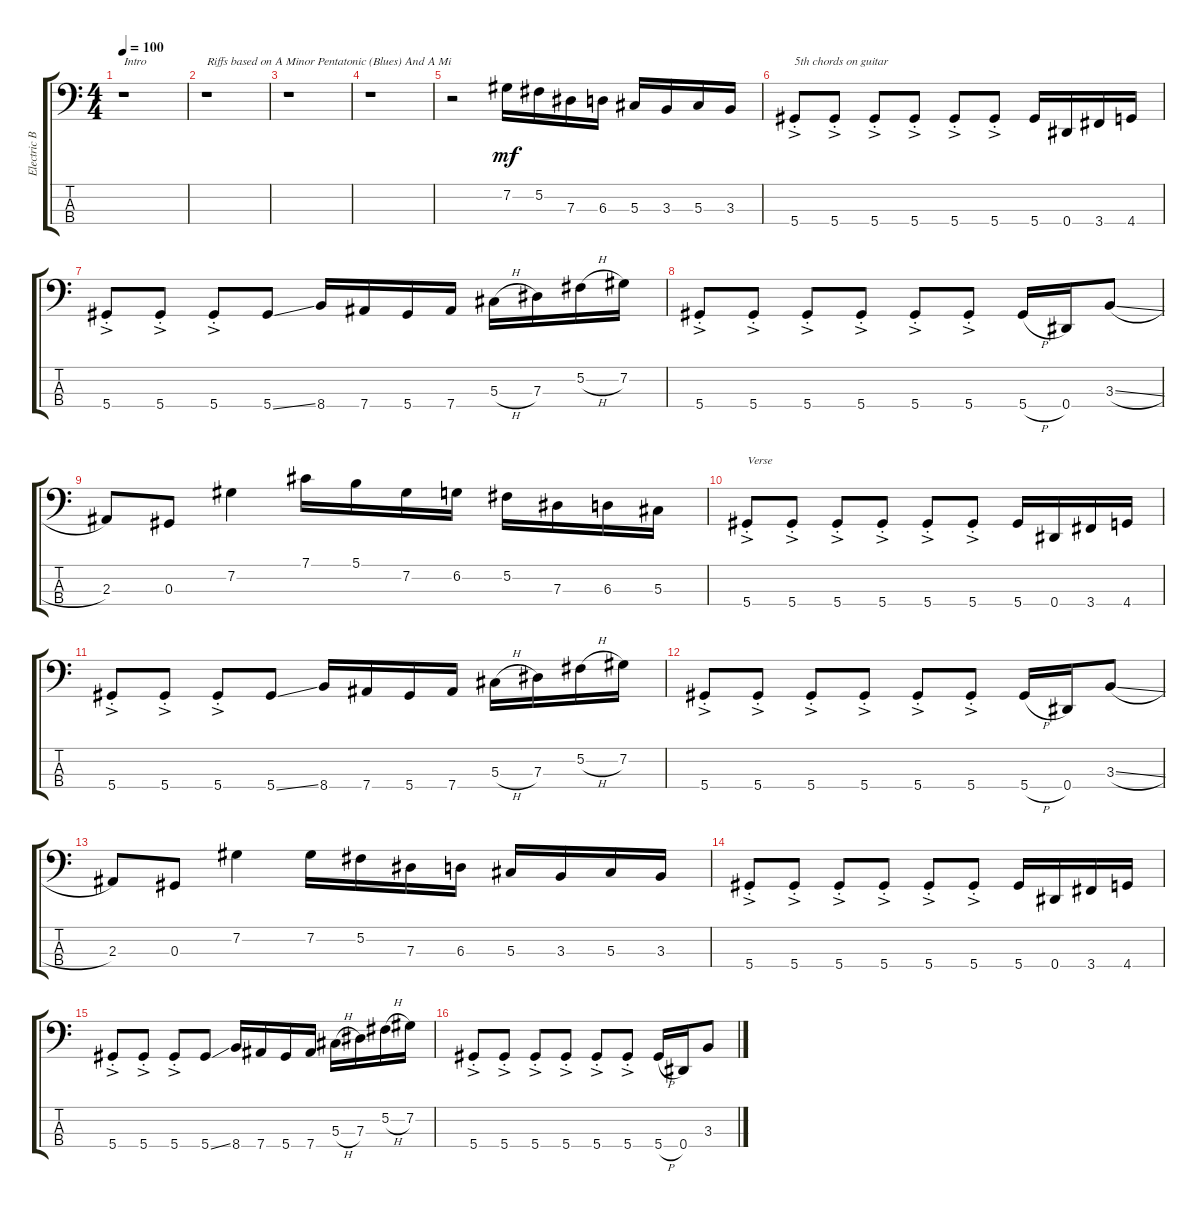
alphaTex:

\track ("Electric Bass" "Electric B") {instrument electricbassfinger}
\staff {score tabs}
\tuning (Gb2 Db2 Ab1 Eb1) {hide}
\ts (4 4)
\tempo 100
\clef f4
\ks c
r.1{txt "Intro" dy mf instrument electricbassfinger} |
r.1{txt "Riffs based on A Minor Pentatonic (Blues) And A Mi"} |
r.1 |
r.1 |
r.2 7.2.16 5.2.16 7.3.16 6.3.16 5.3.16 3.3.16 5.3.16 3.3.16 |
5.4{ac st}.8{txt "5th chords on guitar"} 5.4{ac st}.8 5.4{ac st}.8 5.4{ac st}.8 5.4{ac st}.8 5.4{ac st}.8 5.4.16 0.4.16 3.4.16 4.4.16 |
5.4{ac st}.8 5.4{ac st}.8 5.4{ac st}.8 5.4{ss}.8 8.4.16 7.4.16 5.4.16 7.4.16 5.3{h}.16 7.3.16 5.2{h}.16 7.2.16 |
5.4{ac st}.8 5.4{ac st}.8 5.4{ac st}.8 5.4{ac st}.8 5.4{ac st}.8 5.4{ac st}.8 5.4{h}.16 0.4.16 3.3{sl}.8 |
2.3.8 0.3.8 7.2.4 7.1.16 5.1.16 7.2.16 6.2.16 5.2.16 7.3.16 6.3.16 5.3.16 |
5.4{ac st}.8{txt "Verse"} 5.4{ac st}.8 5.4{ac st}.8 5.4{ac st}.8 5.4{ac st}.8 5.4{ac st}.8 5.4.16 0.4.16 3.4.16 4.4.16 |
5.4{ac st}.8 5.4{ac st}.8 5.4{ac st}.8 5.4{ss}.8 8.4.16 7.4.16 5.4.16 7.4.16 5.3{h}.16 7.3.16 5.2{h}.16 7.2.16 |
5.4{ac st}.8 5.4{ac st}.8 5.4{ac st}.8 5.4{ac st}.8 5.4{ac st}.8 5.4{ac st}.8 5.4{h}.16 0.4.16 3.3{sl}.8 |
2.3.8 0.3.8 7.2.4 7.2.16 5.2.16 7.3.16 6.3.16 5.3.16 3.3.16 5.3.16 3.3.16 |
5.4{ac st}.8 5.4{ac st}.8 5.4{ac st}.8 5.4{ac st}.8 5.4{ac st}.8 5.4{ac st}.8 5.4.16 0.4.16 3.4.16 4.4.16 |
5.4{ac st}.8 5.4{ac st}.8 5.4{ac st}.8 5.4{ss}.8 8.4.16 7.4.16 5.4.16 7.4.16 5.3{h}.16 7.3.16 5.2{h}.16 7.2.16 |
5.4{ac st}.8 5.4{ac st}.8 5.4{ac st}.8 5.4{ac st}.8 5.4{ac st}.8 5.4{ac st}.8 5.4{h}.16 0.4.16 3.3{sl}.8
